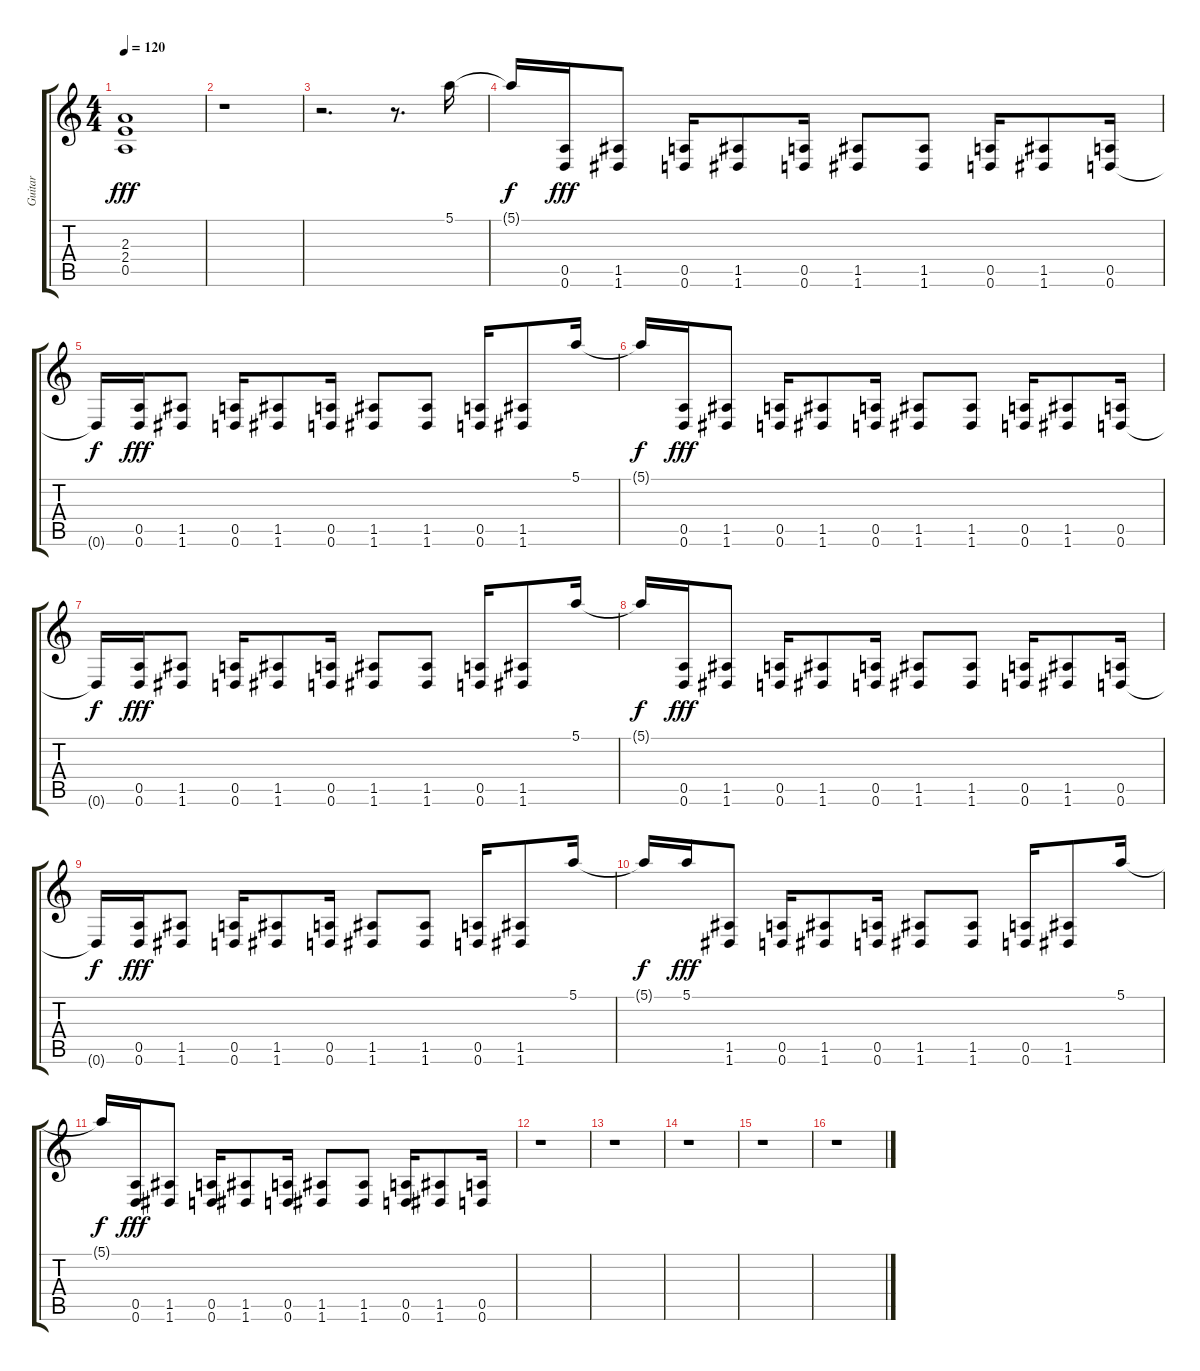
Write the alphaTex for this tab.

\track ("Guitar" "Guitar") {instrument distortionguitar}
\staff {score tabs}
\tuning (E4 B3 G3 D3 A2 D2) {hide}
\ts (4 4)
\tempo 120
\clef g2
\ks c
(2.3 2.4 0.5).1{dy fff} |
r.1 |
r.2{d} r.8{d} 5.1.16 |
5.1{t}.16{dy f} (0.5 0.6).16{dy fff} (1.5 1.6).8 (0.5 0.6).16 (1.5 1.6).8 (0.5 0.6).16 (1.5 1.6).8 (1.5 1.6).8 (0.5 0.6).16 (1.5 1.6).8 (0.5 0.6).16 |
0.6{t}.16{dy f} (0.5 0.6).16{dy fff} (1.5 1.6).8 (0.5 0.6).16 (1.5 1.6).8 (0.5 0.6).16 (1.5 1.6).8 (1.5 1.6).8 (0.5 0.6).16 (1.5 1.6).8 5.1.16 |
5.1{t}.16{dy f} (0.5 0.6).16{dy fff} (1.5 1.6).8 (0.5 0.6).16 (1.5 1.6).8 (0.5 0.6).16 (1.5 1.6).8 (1.5 1.6).8 (0.5 0.6).16 (1.5 1.6).8 (0.5 0.6).16 |
0.6{t}.16{dy f} (0.5 0.6).16{dy fff} (1.5 1.6).8 (0.5 0.6).16 (1.5 1.6).8 (0.5 0.6).16 (1.5 1.6).8 (1.5 1.6).8 (0.5 0.6).16 (1.5 1.6).8 5.1.16 |
5.1{t}.16{dy f} (0.5 0.6).16{dy fff} (1.5 1.6).8 (0.5 0.6).16 (1.5 1.6).8 (0.5 0.6).16 (1.5 1.6).8 (1.5 1.6).8 (0.5 0.6).16 (1.5 1.6).8 (0.5 0.6).16 |
0.6{t}.16{dy f} (0.5 0.6).16{dy fff} (1.5 1.6).8 (0.5 0.6).16 (1.5 1.6).8 (0.5 0.6).16 (1.5 1.6).8 (1.5 1.6).8 (0.5 0.6).16 (1.5 1.6).8 5.1.16 |
5.1{t}.16{dy f} 5.1.16{dy fff} (1.5 1.6).8 (0.5 0.6).16 (1.5 1.6).8 (0.5 0.6).16 (1.5 1.6).8 (1.5 1.6).8 (0.5 0.6).16 (1.5 1.6).8 5.1.16 |
5.1{t}.16{dy f} (0.5 0.6).16{dy fff} (1.5 1.6).8 (0.5 0.6).16 (1.5 1.6).8 (0.5 0.6).16 (1.5 1.6).8 (1.5 1.6).8 (0.5 0.6).16 (1.5 1.6).8 (0.5 0.6).16 |
r.1 |
r.1 |
r.1 |
r.1 |
r.1
